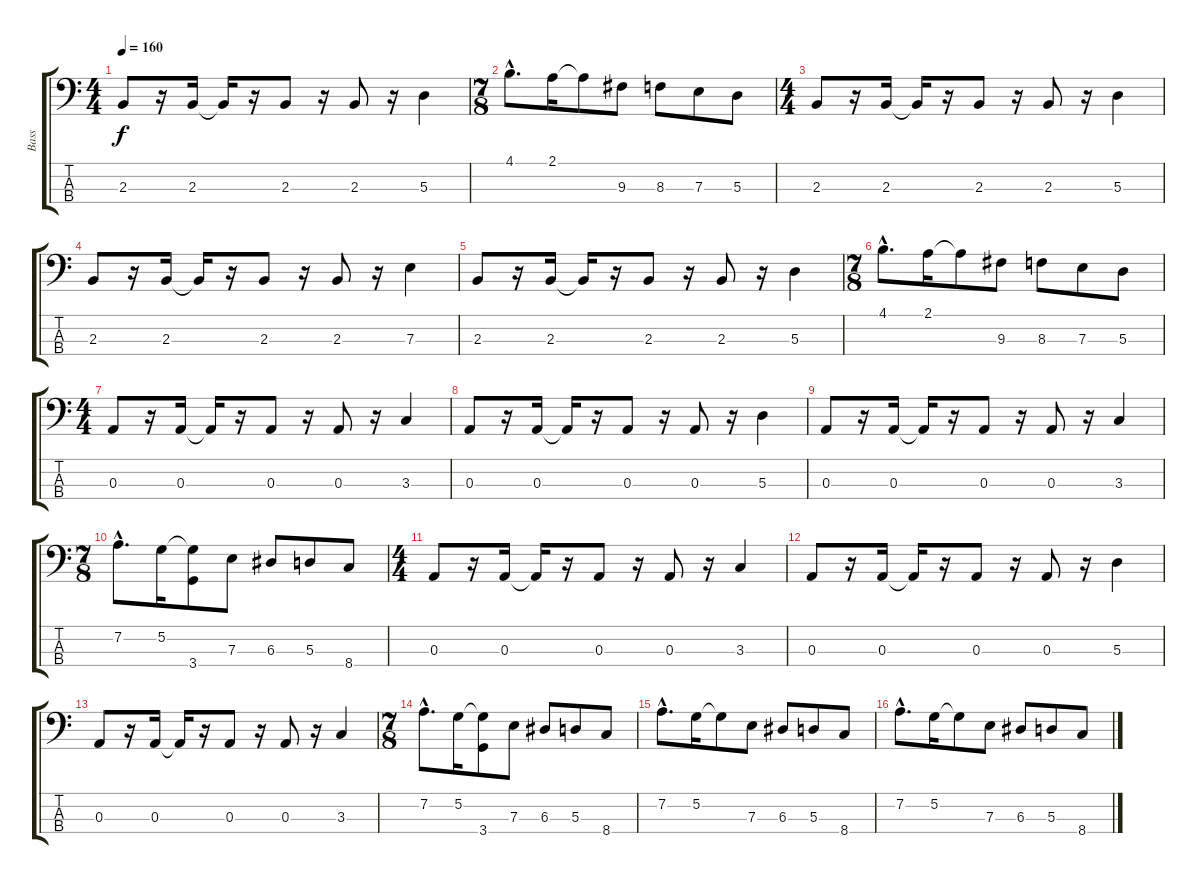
\track ("Bass" "Bass") {instrument electricbasspick}
\staff {score tabs}
\tuning (G2 D2 A1 E1) {hide}
\ts (4 4)
\tempo 160
\clef f4
\ks c
2.3.8{dy f} r.16 2.3.16 2.3{t}.16 r.16 2.3.8 r.16 2.3.8 r.16 5.3.4 |
\ts (7 8)
4.1{hac}.8{d} 2.1.16 2.1{t}.8 9.3.8 8.3.8 7.3.8 5.3.8 |
\ts (4 4)
2.3.8 r.16 2.3.16 2.3{t}.16 r.16 2.3.8 r.16 2.3.8 r.16 5.3.4 |
2.3.8 r.16 2.3.16 2.3{t}.16 r.16 2.3.8 r.16 2.3.8 r.16 7.3.4 |
2.3.8 r.16 2.3.16 2.3{t}.16 r.16 2.3.8 r.16 2.3.8 r.16 5.3.4 |
\ts (7 8)
4.1{hac}.8{d} 2.1.16 2.1{t}.8 9.3.8 8.3.8 7.3.8 5.3.8 |
\ts (4 4)
0.3.8 r.16 0.3.16 0.3{t}.16 r.16 0.3.8 r.16 0.3.8 r.16 3.3.4 |
0.3.8 r.16 0.3.16 0.3{t}.16 r.16 0.3.8 r.16 0.3.8 r.16 5.3.4 |
0.3.8 r.16 0.3.16 0.3{t}.16 r.16 0.3.8 r.16 0.3.8 r.16 3.3.4 |
\ts (7 8)
7.2{hac}.8{d} 5.2.16 (5.2{t} 3.4).8 7.3.8 6.3.8 5.3.8 8.4.8 |
\ts (4 4)
0.3.8 r.16 0.3.16 0.3{t}.16 r.16 0.3.8 r.16 0.3.8 r.16 3.3.4 |
0.3.8 r.16 0.3.16 0.3{t}.16 r.16 0.3.8 r.16 0.3.8 r.16 5.3.4 |
0.3.8 r.16 0.3.16 0.3{t}.16 r.16 0.3.8 r.16 0.3.8 r.16 3.3.4 |
\ts (7 8)
7.2{hac}.8{d} 5.2.16 (5.2{t} 3.4).8 7.3.8 6.3.8 5.3.8 8.4.8 |
7.2{hac}.8{d} 5.2.16 5.2{t}.8 7.3.8 6.3.8 5.3.8 8.4.8 |
7.2{hac}.8{d} 5.2.16 5.2{t}.8 7.3.8 6.3.8 5.3.8 8.4.8
